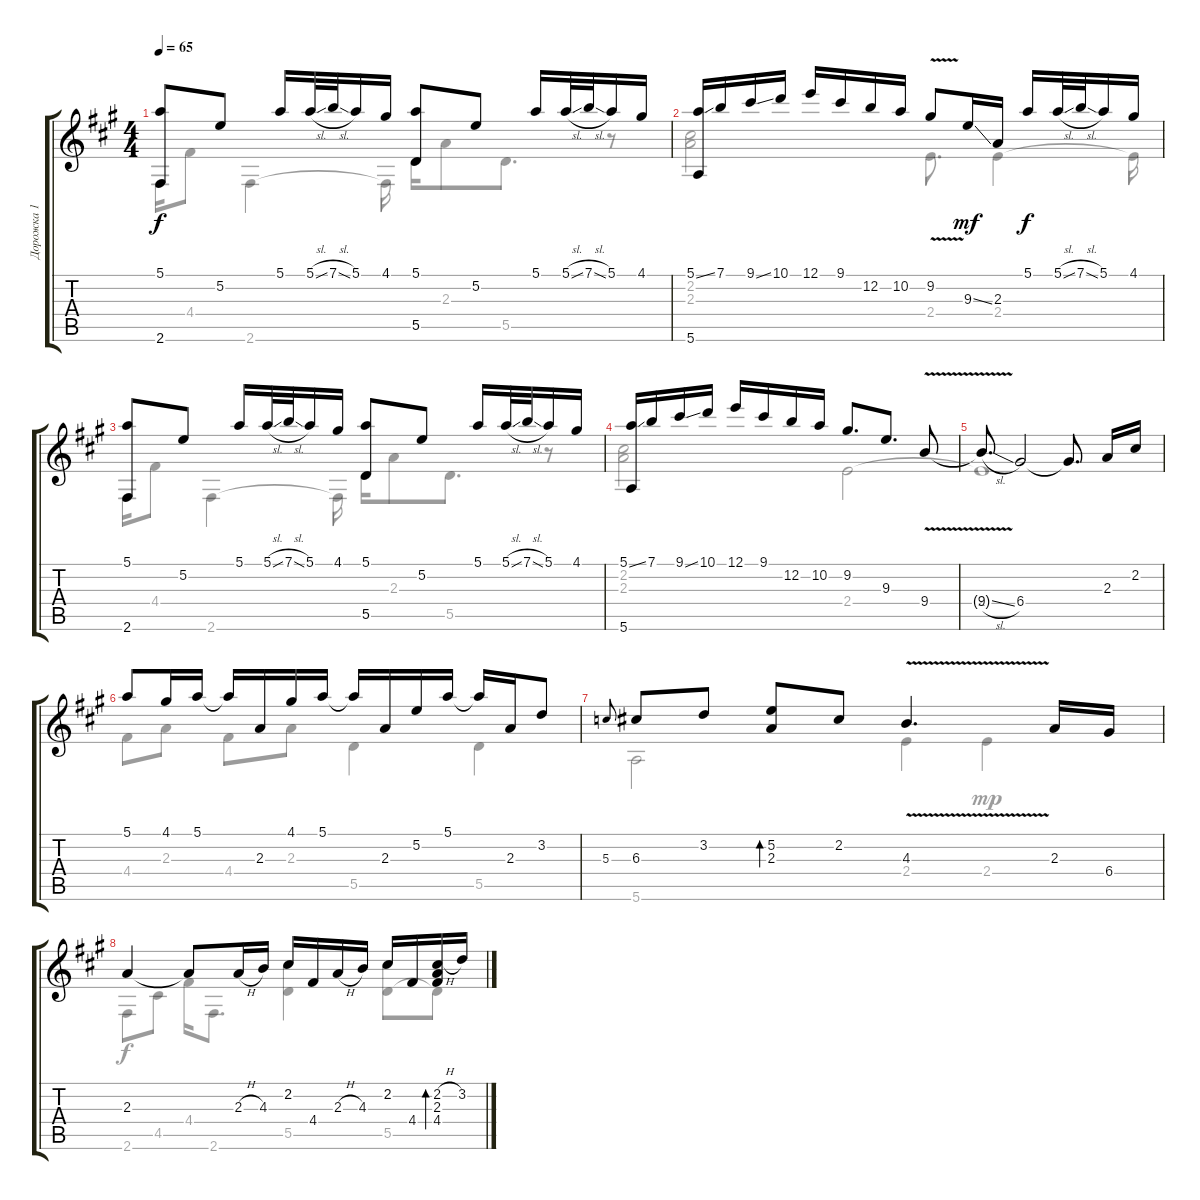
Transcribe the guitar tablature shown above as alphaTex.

\track ("Дорожка 1" "Дорожка 1") {instrument acousticguitarsteel}
\staff {score tabs}
\tuning (E4 B3 G3 D3 A2 E2) {hide}
\voice
\ts (4 4)
\tempo 65
\clef g2
\ks a
(5.1 2.6).8{dy f} 5.2.8 5.1.16 5.1{sl}.32 7.1{sl}.32 5.1.16 4.1.16 (5.1 5.5).8 5.2.8 5.1.16 5.1{sl}.32 7.1{sl}.32 5.1.16 4.1.16 |
(5.1{ss} 5.6).16 7.1.16 9.1{ss}.16 10.1.16 12.1.16 9.1.16 12.2.16 10.2.16 9.2{v}.8 9.3{ss}.16{dy mf} 2.3.16 5.1.16{dy f} 5.1{sl}.32 7.1{sl}.32 5.1.16 4.1.16 |
(5.1 2.6).8 5.2.8 5.1.16 5.1{sl}.32 7.1{sl}.32 5.1.16 4.1.16 (5.1 5.5).8 5.2.8 5.1.16 5.1{sl}.32 7.1{sl}.32 5.1.16 4.1.16 |
(5.1{ss} 5.6).16 7.1.16 9.1{ss}.16 10.1.16 12.1.16 9.1.16 12.2.16 10.2.16 9.2.8{d} 9.3.8{d} 9.4{v}.8 |
9.4{sl t}.8{d} 6.4.2 6.4{t}.8{d} 2.3.16 2.2.16 |
5.1.8 4.1.16 5.1.16 5.1{t}.16 2.3.16 4.1.16 5.1.16 5.1{t}.16 2.3.16 5.2.16 5.1.16 5.1{t}.16 2.3.16 3.2.8 |
5.3.8{gr onbeat} 6.3.8 3.2.8 (5.2 2.3).8{bd 60} 2.2.8 4.3{v}.4{d} 2.3.16 6.4.16 |
2.3.4 2.3{t}.8 2.3{h}.16 4.3.16 2.2.16 4.4.16 2.3{h}.16 4.3.16 2.2.16 4.4.16 (2.2{h} 2.3 4.4).16{bd 240} 3.2.16
\voice
\clef g2
\ottava regular
\simile none
\ks a
2.6.16{dy f} 4.4.8 2.6.4 2.6{t}.16 5.5.16 2.3.8 5.5.8{d} r.8 |
(2.2 2.3).2 2.4.8{d} 2.4.4 2.4{t}.16 |
2.6.16 4.4.8 2.6.4 2.6{t}.16 5.5.16 2.3.8 5.5.8{d} r.8 |
(2.2 2.3).2 2.4.2 |
2.4{t}.1 |
4.4.8 2.3.8 4.4.8 2.3.8 5.5.4 5.5.4 |
5.6.2 2.4.4 2.4.4{dy mp} |
2.6.8{dy f} 4.5.8 4.4.16 2.6.8{d} (2.2 5.5).4 (2.2 5.5).8 5.5{t}.8
